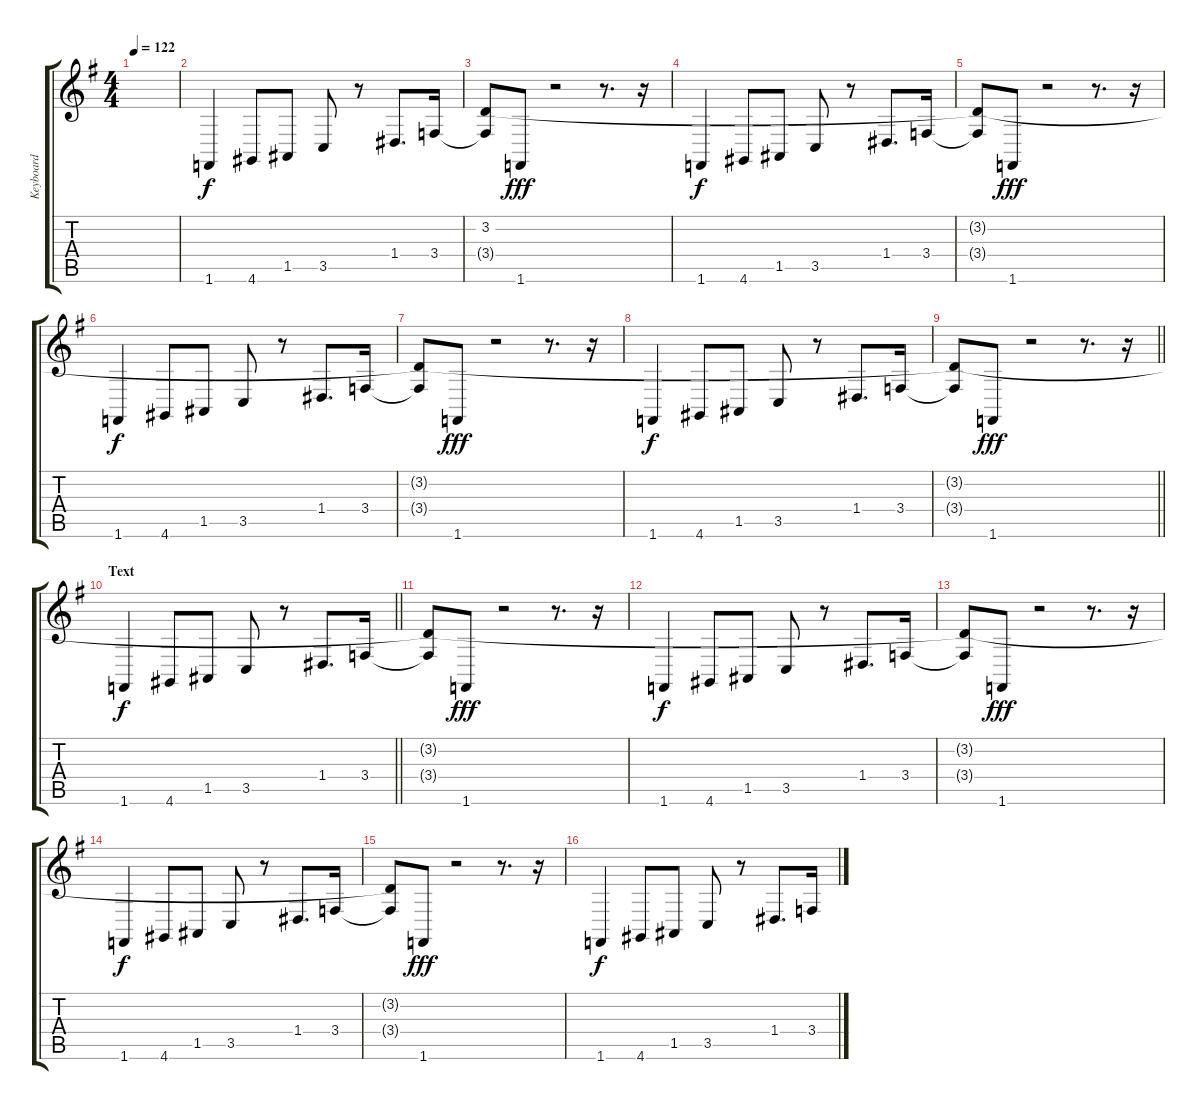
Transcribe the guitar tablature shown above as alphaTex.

\track ("Keyboard" "Keyboard") {instrument pizzicatostrings}
\staff {score tabs}
\tuning (E4 B3 G3 D3 A2 E2) {hide}
\ts (4 4)
\tempo 122
\clef g2
\ks g
|
1.6.4 4.6.8 1.5.8 3.5.8 r.8 1.4.8{d} 3.4.16 |
(3.2 3.4{t}).8 1.6.8{dy fff} r.2 r.8{d} r.16 |
1.6.4{dy f} 4.6.8 1.5.8 3.5.8 r.8 1.4.8{d} 3.4.16 |
(3.2{t} 3.4{t}).8 1.6.8{dy fff} r.2 r.8{d} r.16 |
1.6.4{dy f} 4.6.8 1.5.8 3.5.8 r.8 1.4.8{d} 3.4.16 |
(3.2{t} 3.4{t}).8 1.6.8{dy fff} r.2 r.8{d} r.16 |
1.6.4{dy f} 4.6.8 1.5.8 3.5.8 r.8 1.4.8{d} 3.4.16 |
\barLineRight lightlight
(3.2{t} 3.4{t}).8 1.6.8{dy fff} r.2 r.8{d} r.16 |
\section ("" "Text")
\barLineRight lightlight
1.6.4{dy f} 4.6.8 1.5.8 3.5.8 r.8 1.4.8{d} 3.4.16 |
\section ("" "")
(3.2{t} 3.4{t}).8 1.6.8{dy fff} r.2 r.8{d} r.16 |
1.6.4{dy f} 4.6.8 1.5.8 3.5.8 r.8 1.4.8{d} 3.4.16 |
(3.2{t} 3.4{t}).8 1.6.8{dy fff} r.2 r.8{d} r.16 |
1.6.4{dy f} 4.6.8 1.5.8 3.5.8 r.8 1.4.8{d} 3.4.16 |
(3.2{t} 3.4{t}).8 1.6.8{dy fff} r.2 r.8{d} r.16 |
1.6.4{dy f} 4.6.8 1.5.8 3.5.8 r.8 1.4.8{d} 3.4.16
